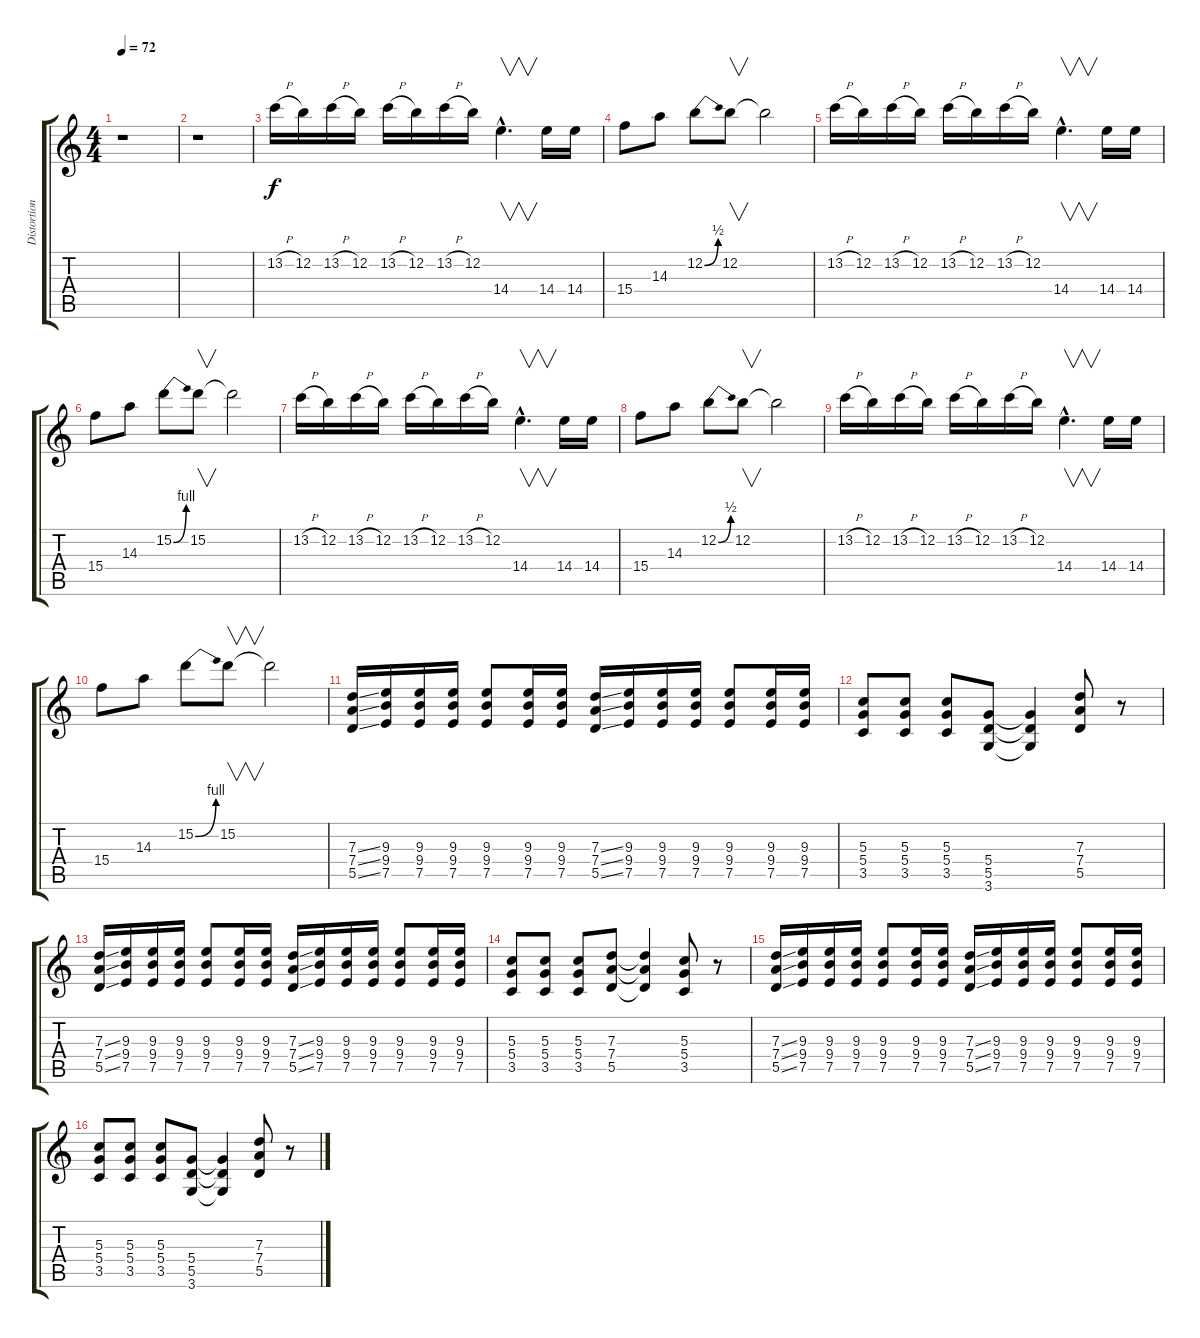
\track ("Distortion Guitar" "Distortion") {instrument distortionguitar}
\staff {score tabs}
\tuning (E4 B3 G3 D3 A2 E2) {hide}
\ts (4 4)
\tempo 72
\clef g2
\ks c
r.1{dy f} |
r.1 |
13.2{h}.16 12.2.16 13.2{h}.16 12.2.16 13.2{h}.16 12.2.16 13.2{h}.16 12.2.16 14.4{hac}.4{v d} 14.4.16 14.4.16 |
15.4.8 14.3.8 12.2{be (bend 0 0 60 2)}.8 12.2.8{v} 12.2{t}.2 |
13.2{h}.16 12.2.16 13.2{h}.16 12.2.16 13.2{h}.16 12.2.16 13.2{h}.16 12.2.16 14.4{hac}.4{v d} 14.4.16 14.4.16 |
15.4.8 14.3.8 15.2{be (bend 0 0 60 4)}.8 15.2.8{v} 15.2{t}.2 |
13.2{h}.16 12.2.16 13.2{h}.16 12.2.16 13.2{h}.16 12.2.16 13.2{h}.16 12.2.16 14.4{hac}.4{v d} 14.4.16 14.4.16 |
15.4.8 14.3.8 12.2{be (bend 0 0 60 2)}.8 12.2.8{v} 12.2{t}.2 |
13.2{h}.16 12.2.16 13.2{h}.16 12.2.16 13.2{h}.16 12.2.16 13.2{h}.16 12.2.16 14.4{hac}.4{v d} 14.4.16 14.4.16 |
15.4.8 14.3.8 15.2{be (bend 0 0 60 4)}.8 15.2.8{v} 15.2{t}.2 |
(7.3{ss} 7.4{ss} 5.5{ss}).16 (9.3 9.4 7.5).16 (9.3 9.4 7.5).16 (9.3 9.4 7.5).16 (9.3 9.4 7.5).8 (9.3 9.4 7.5).16 (9.3 9.4 7.5).16 (7.3{ss} 7.4{ss} 5.5{ss}).16 (9.3 9.4 7.5).16 (9.3 9.4 7.5).16 (9.3 9.4 7.5).16 (9.3 9.4 7.5).8 (9.3 9.4 7.5).16 (9.3 9.4 7.5).16 |
(5.3 5.4 3.5).8 (5.3 5.4 3.5).8 (5.3 5.4 3.5).8 (5.4 5.5 3.6).8 (5.4{t} 5.5{t} 3.6{t}).4 (7.3 7.4 5.5).8 r.8 |
(7.3{ss} 7.4{ss} 5.5{ss}).16 (9.3 9.4 7.5).16 (9.3 9.4 7.5).16 (9.3 9.4 7.5).16 (9.3 9.4 7.5).8 (9.3 9.4 7.5).16 (9.3 9.4 7.5).16 (7.3{ss} 7.4{ss} 5.5{ss}).16 (9.3 9.4 7.5).16 (9.3 9.4 7.5).16 (9.3 9.4 7.5).16 (9.3 9.4 7.5).8 (9.3 9.4 7.5).16 (9.3 9.4 7.5).16 |
(5.3 5.4 3.5).8 (5.3 5.4 3.5).8 (5.3 5.4 3.5).8 (7.3 7.4 5.5).8 (7.3{t} 7.4{t} 5.5{t}).4 (5.3 5.4 3.5).8 r.8 |
(7.3{ss} 7.4{ss} 5.5{ss}).16 (9.3 9.4 7.5).16 (9.3 9.4 7.5).16 (9.3 9.4 7.5).16 (9.3 9.4 7.5).8 (9.3 9.4 7.5).16 (9.3 9.4 7.5).16 (7.3{ss} 7.4{ss} 5.5{ss}).16 (9.3 9.4 7.5).16 (9.3 9.4 7.5).16 (9.3 9.4 7.5).16 (9.3 9.4 7.5).8 (9.3 9.4 7.5).16 (9.3 9.4 7.5).16 |
(5.3 5.4 3.5).8 (5.3 5.4 3.5).8 (5.3 5.4 3.5).8 (5.4 5.5 3.6).8 (5.4{t} 5.5{t} 3.6{t}).4 (7.3 7.4 5.5).8 r.8
